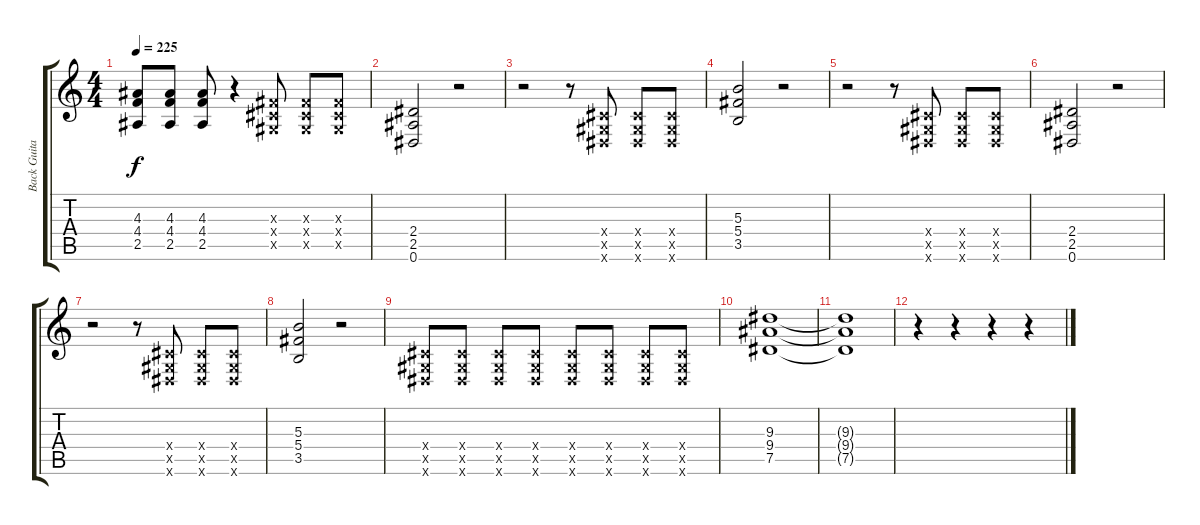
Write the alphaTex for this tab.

\track ("Back Guitar" "Back Guita") {instrument distortionguitar}
\staff {score tabs}
\tuning (Eb4 Bb3 Gb3 Db3 Ab2 Eb2) {hide}
\ts (4 4)
\tempo 225
\clef g2
\ks c
(4.3{t} 4.4{t} 2.5{t}).8{dy f} (4.3 4.4 2.5).8 (4.3 4.4 2.5).8 r.4 (0.3{x} 0.4{x} 0.5{x}).8 (0.3{x} 0.4{x} 0.5{x}).8 (0.3{x} 0.4{x} 0.5{x}).8 |
(2.4 2.5 0.6).2 r.2 |
r.2 r.8 (0.4{x} 0.5{x} 0.6{x}).8 (0.4{x} 0.5{x} 0.6{x}).8 (0.4{x} 0.5{x} 0.6{x}).8 |
(5.3 5.4 3.5).2 r.2 |
r.2 r.8 (0.4{x} 0.5{x} 0.6{x}).8 (0.4{x} 0.5{x} 0.6{x}).8 (0.4{x} 0.5{x} 0.6{x}).8 |
(2.4 2.5 0.6).2 r.2 |
r.2 r.8 (0.4{x} 0.5{x} 0.6{x}).8 (0.4{x} 0.5{x} 0.6{x}).8 (0.4{x} 0.5{x} 0.6{x}).8 |
(5.3 5.4 3.5).2 r.2 |
(0.4{x} 0.5{x} 0.6{x}).8 (0.4{x} 0.5{x} 0.6{x}).8 (0.4{x} 0.5{x} 0.6{x}).8 (0.4{x} 0.5{x} 0.6{x}).8 (0.4{x} 0.5{x} 0.6{x}).8 (0.4{x} 0.5{x} 0.6{x}).8 (0.4{x} 0.5{x} 0.6{x}).8 (0.4{x} 0.5{x} 0.6{x}).8 |
(9.3 9.4 7.5).1 |
(9.3{t} 9.4{t} 7.5{t}).1 |
r.4 r.4 r.4 r.4
